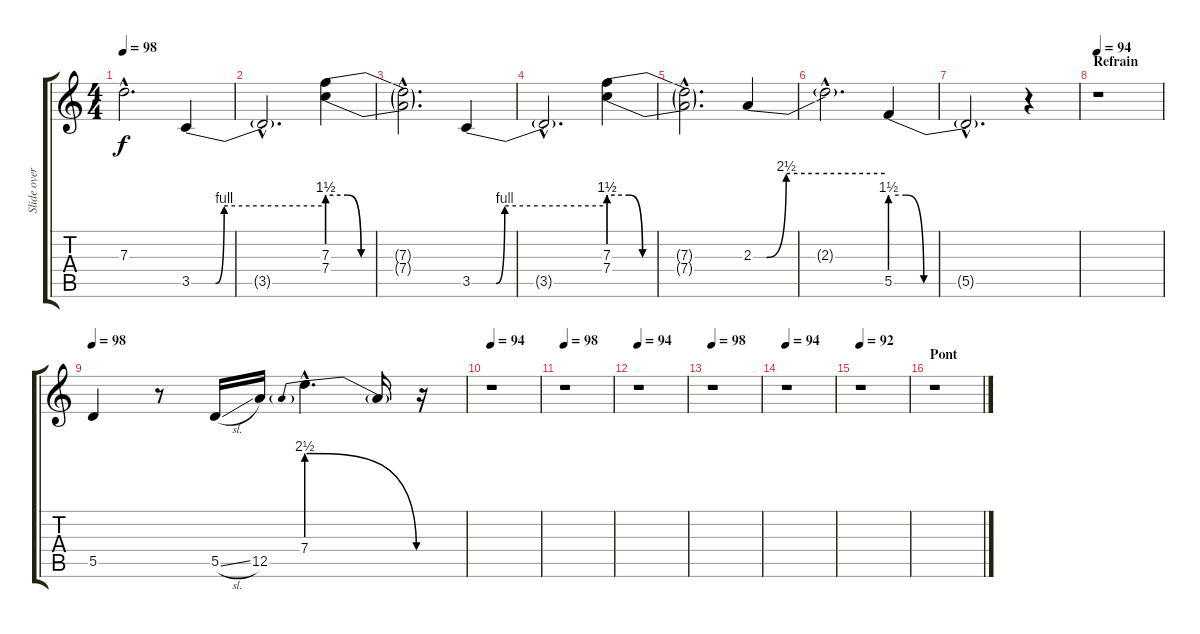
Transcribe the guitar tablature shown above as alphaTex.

\track ("Slide overdubs" "Slide over") {instrument overdrivenguitar}
\staff {score tabs}
\tuning (E4 B3 G3 D3 A2 E2) {hide}
\ts (4 4)
\tempo 98
\clef g2
\ks c
7.3{hac t}.2{d dy f} 3.5{be (custom 0 0 8 0 11 0 15 4 30 4 60 4)}.4 |
3.5{hac t}.2{d} (7.3{be (custom 0 6 9 6 15 0 30 0 45 0 60 0)} 7.4{be (custom 0 6 9 6 15 0 30 0 60 0)}).4 |
(7.3{hac t} 7.4{hac t}).2{d} 3.5{be (custom 0 0 8 0 11 0 15 4 30 4 60 4)}.4 |
3.5{hac t}.2{d} (7.3{be (custom 0 6 9 6 15 0 30 0 45 0 60 0)} 7.4{be (custom 0 6 9 6 15 0 30 0 60 0)}).4 |
(7.3{hac t} 7.4{hac t}).2{d} 2.3{be (custom 0 0 6 0 15 10 30 10 60 10)}.4 |
2.3{hac t}.2{d} 5.5{be (custom 0 6 7 6 15 0 40 0 60 0)}.4 |
5.5{hac t}.2{d} r.4 |
\section ("" "Refrain")
\tempo 94
r.1 |
\tempo 98
5.5.4 r.8 5.5{sl}.16 12.5.16 7.4{be (prebendrelease 0 10 60 0) hac}.4{d} 7.4{t}.16 r.16 |
\tempo 94
r.1 |
\tempo 98
r.1 |
\tempo 94
r.1 |
\tempo 98
r.1 |
\tempo 94
r.1 |
\tempo 92
r.1 |
\section ("" "Pont")
r.1
